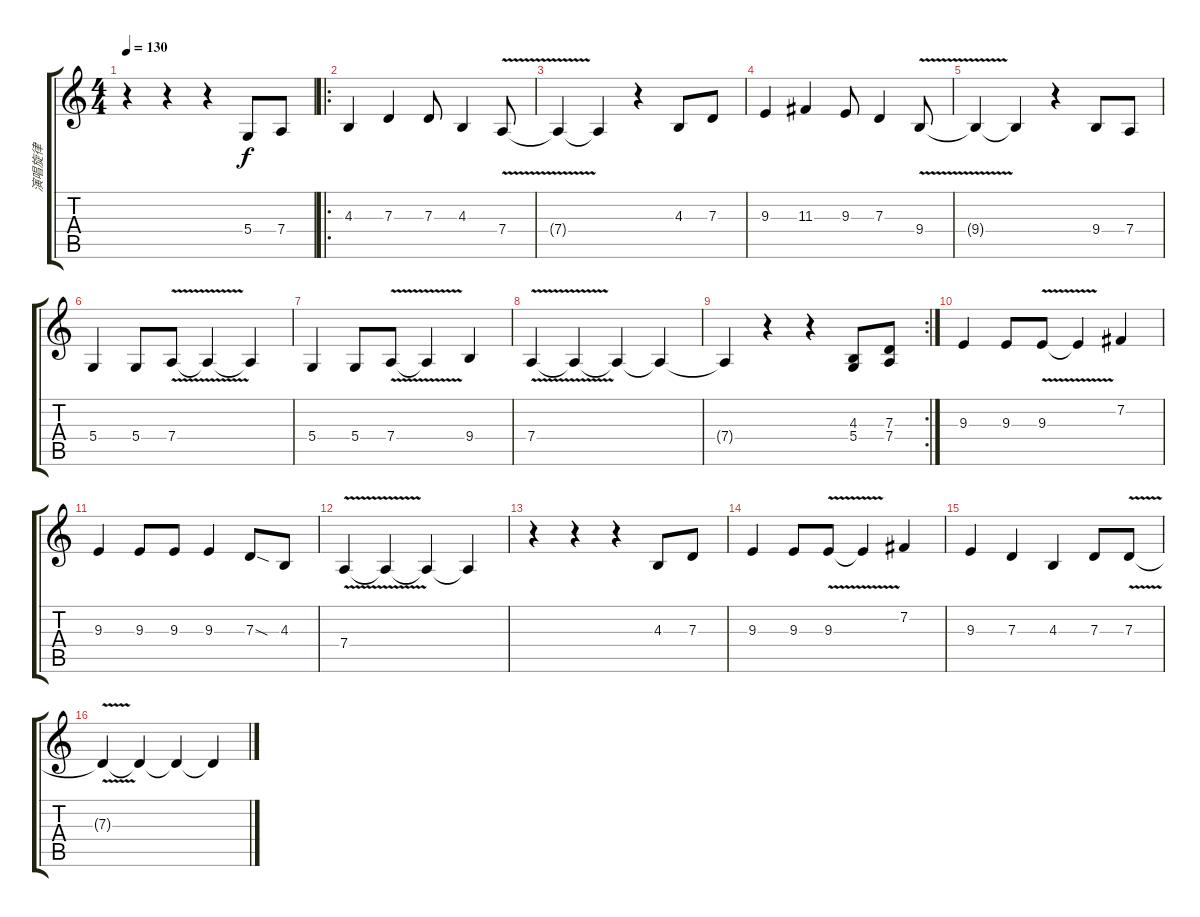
\track ("演唱旋律" "演唱旋律") {instrument sopranosax}
\staff {score tabs}
\tuning (E4 B3 G3 D3 A2 D2) {hide}
\ts (4 4)
\tempo 130
\clef g2
\ks c
r.4{dy f} r.4 r.4 5.4.8 7.4.8 |
\ro
4.3.4 7.3.4 7.3.8 4.3.4 7.4{v}.8 |
7.4{t}.4 7.4{t}.4 r.4 4.3.8 7.3.8 |
9.3.4 11.3.4 9.3.8 7.3.4 9.4{v}.8 |
9.4{t}.4 9.4{t}.4 r.4 9.4.8 7.4.8 |
5.4.4 5.4.8 7.4{v}.8 7.4{t}.4 7.4{t}.4 |
5.4.4 5.4.8 7.4{v}.8 7.4{t}.4 9.4.4 |
7.4{v}.4 7.4{t}.4 7.4{t}.4 7.4{t}.4 |
\rc 2
7.4{t}.4 r.4 r.4 (4.3 5.4).8 (7.3 7.4).8 |
9.3.4 9.3.8 9.3{v}.8 9.3{t}.4 7.2.4 |
9.3.4 9.3.8 9.3.8 9.3.4 7.3{sod}.8 4.3.8 |
7.4{v}.4 7.4{t}.4 7.4{t}.4 7.4{t}.4 |
r.4 r.4 r.4 4.3.8 7.3.8 |
9.3.4 9.3.8 9.3{v}.8 9.3{t}.4 7.2.4 |
9.3.4 7.3.4 4.3.4 7.3.8 7.3{v}.8 |
7.3{t}.4 7.3{t}.4 7.3{t}.4 7.3{t}.4
